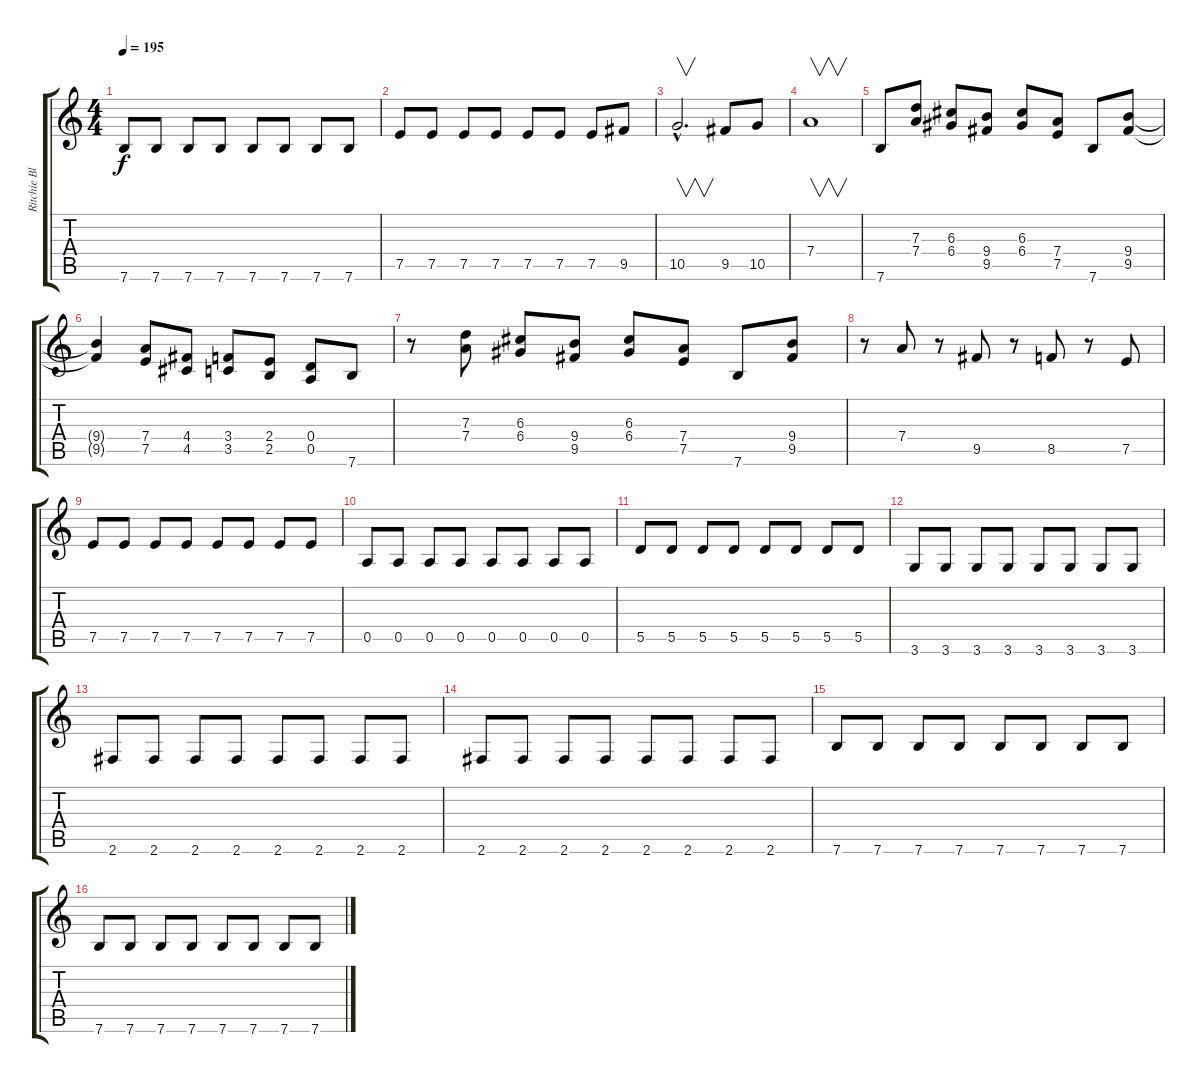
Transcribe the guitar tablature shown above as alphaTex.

\track ("Ritchie Blackmore" "Ritchie Bl") {instrument distortionguitar}
\staff {score tabs}
\tuning (E4 B3 G3 D3 A2 E2) {hide}
\ts (4 4)
\tempo 195
\clef g2
\ks c
7.6.8{dy f} 7.6.8 7.6.8 7.6.8 7.6.8 7.6.8 7.6.8 7.6.8 |
7.5.8 7.5.8 7.5.8 7.5.8 7.5.8 7.5.8 7.5.8 9.5.8 |
10.5{hac}.2{v d} 9.5.8 10.5.8 |
7.4.1{v} |
7.6.8 (7.3 7.4).8 (6.3 6.4).8 (9.4 9.5).8 (6.3 6.4).8 (7.4 7.5).8 7.6.8 (9.4 9.5).8 |
(9.4{t} 9.5{t}).4 (7.4 7.5).8 (4.4 4.5).8 (3.4 3.5).8 (2.4 2.5).8 (0.4 0.5).8 7.6.8 |
r.8 (7.3 7.4).8 (6.3 6.4).8 (9.4 9.5).8 (6.3 6.4).8 (7.4 7.5).8 7.6.8 (9.4 9.5).8 |
r.8 7.4.8 r.8 9.5.8 r.8 8.5.8 r.8 7.5.8 |
7.5.8 7.5.8 7.5.8 7.5.8 7.5.8 7.5.8 7.5.8 7.5.8 |
0.5.8 0.5.8 0.5.8 0.5.8 0.5.8 0.5.8 0.5.8 0.5.8 |
5.5.8 5.5.8 5.5.8 5.5.8 5.5.8 5.5.8 5.5.8 5.5.8 |
3.6.8 3.6.8 3.6.8 3.6.8 3.6.8 3.6.8 3.6.8 3.6.8 |
2.6.8 2.6.8 2.6.8 2.6.8 2.6.8 2.6.8 2.6.8 2.6.8 |
2.6.8 2.6.8 2.6.8 2.6.8 2.6.8 2.6.8 2.6.8 2.6.8 |
7.6.8 7.6.8 7.6.8 7.6.8 7.6.8 7.6.8 7.6.8 7.6.8 |
7.6.8 7.6.8 7.6.8 7.6.8 7.6.8 7.6.8 7.6.8 7.6.8
